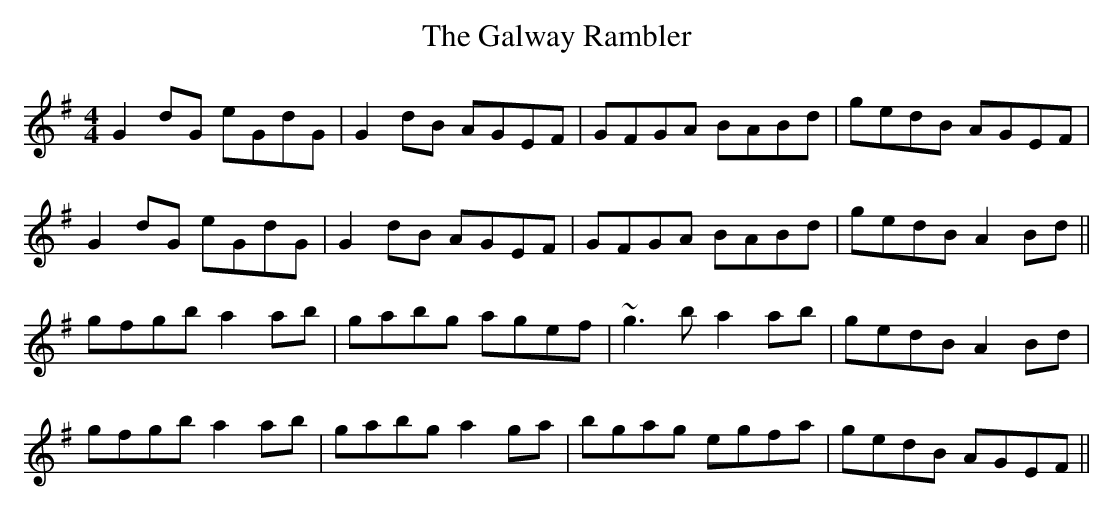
X:1
T: Galway Rambler, The
M: 4/4
L: 1/8
K: Gmaj
G2 dG eGdG| G2 dB AGEF | GFGA BABd | gedB AGEF |
G2 dG eGdG| G2 dB AGEF | GFGA BABd | gedB A2 Bd ||
gfgb a2ab|gabg agef|~g3 b a2ab|gedB A2 Bd|
gfgb a2ab| gabg a2ga|bgag egfa|gedB AGEF||
